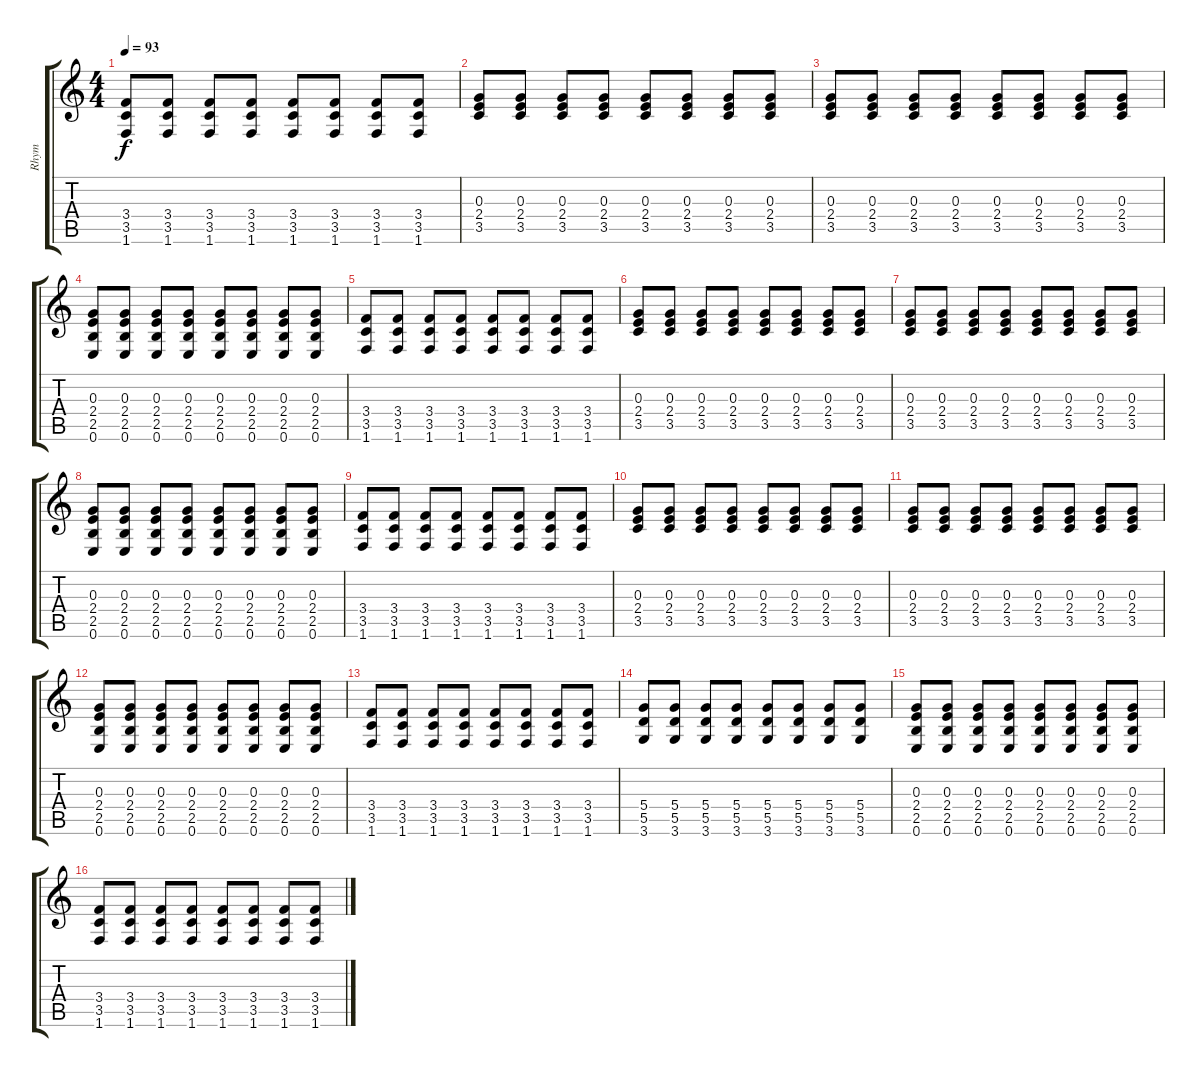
\track ("Rhym" "Rhym") {instrument electricguitarjazz}
\staff {score tabs}
\tuning (E4 B3 G3 D3 A2 E2) {hide}
\ts (4 4)
\tempo 93
\clef g2
\ks c
(3.4 3.5 1.6).8{dy f} (3.4 3.5 1.6).8 (3.4 3.5 1.6).8 (3.4 3.5 1.6).8 (3.4 3.5 1.6).8 (3.4 3.5 1.6).8 (3.4 3.5 1.6).8 (3.4 3.5 1.6).8 |
(0.3 2.4 3.5).8 (0.3 2.4 3.5).8 (0.3 2.4 3.5).8 (0.3 2.4 3.5).8 (0.3 2.4 3.5).8 (0.3 2.4 3.5).8 (0.3 2.4 3.5).8 (0.3 2.4 3.5).8 |
(0.3 2.4 3.5).8 (0.3 2.4 3.5).8 (0.3 2.4 3.5).8 (0.3 2.4 3.5).8 (0.3 2.4 3.5).8 (0.3 2.4 3.5).8 (0.3 2.4 3.5).8 (0.3 2.4 3.5).8 |
(0.3 2.4 2.5 0.6).8 (0.3 2.4 2.5 0.6).8 (0.3 2.4 2.5 0.6).8 (0.3 2.4 2.5 0.6).8 (0.3 2.4 2.5 0.6).8 (0.3 2.4 2.5 0.6).8 (0.3 2.4 2.5 0.6).8 (0.3 2.4 2.5 0.6).8 |
(3.4 3.5 1.6).8 (3.4 3.5 1.6).8 (3.4 3.5 1.6).8 (3.4 3.5 1.6).8 (3.4 3.5 1.6).8 (3.4 3.5 1.6).8 (3.4 3.5 1.6).8 (3.4 3.5 1.6).8 |
(0.3 2.4 3.5).8 (0.3 2.4 3.5).8 (0.3 2.4 3.5).8 (0.3 2.4 3.5).8 (0.3 2.4 3.5).8 (0.3 2.4 3.5).8 (0.3 2.4 3.5).8 (0.3 2.4 3.5).8 |
(0.3 2.4 3.5).8 (0.3 2.4 3.5).8 (0.3 2.4 3.5).8 (0.3 2.4 3.5).8 (0.3 2.4 3.5).8 (0.3 2.4 3.5).8 (0.3 2.4 3.5).8 (0.3 2.4 3.5).8 |
(0.3 2.4 2.5 0.6).8 (0.3 2.4 2.5 0.6).8 (0.3 2.4 2.5 0.6).8 (0.3 2.4 2.5 0.6).8 (0.3 2.4 2.5 0.6).8 (0.3 2.4 2.5 0.6).8 (0.3 2.4 2.5 0.6).8 (0.3 2.4 2.5 0.6).8 |
(3.4 3.5 1.6).8 (3.4 3.5 1.6).8 (3.4 3.5 1.6).8 (3.4 3.5 1.6).8 (3.4 3.5 1.6).8 (3.4 3.5 1.6).8 (3.4 3.5 1.6).8 (3.4 3.5 1.6).8 |
(0.3 2.4 3.5).8 (0.3 2.4 3.5).8 (0.3 2.4 3.5).8 (0.3 2.4 3.5).8 (0.3 2.4 3.5).8 (0.3 2.4 3.5).8 (0.3 2.4 3.5).8 (0.3 2.4 3.5).8 |
(0.3 2.4 3.5).8 (0.3 2.4 3.5).8 (0.3 2.4 3.5).8 (0.3 2.4 3.5).8 (0.3 2.4 3.5).8 (0.3 2.4 3.5).8 (0.3 2.4 3.5).8 (0.3 2.4 3.5).8 |
(0.3 2.4 2.5 0.6).8 (0.3 2.4 2.5 0.6).8 (0.3 2.4 2.5 0.6).8 (0.3 2.4 2.5 0.6).8 (0.3 2.4 2.5 0.6).8 (0.3 2.4 2.5 0.6).8 (0.3 2.4 2.5 0.6).8 (0.3 2.4 2.5 0.6).8 |
(3.4 3.5 1.6).8 (3.4 3.5 1.6).8 (3.4 3.5 1.6).8 (3.4 3.5 1.6).8 (3.4 3.5 1.6).8 (3.4 3.5 1.6).8 (3.4 3.5 1.6).8 (3.4 3.5 1.6).8 |
(5.4 5.5 3.6).8 (5.4 5.5 3.6).8 (5.4 5.5 3.6).8 (5.4 5.5 3.6).8 (5.4 5.5 3.6).8 (5.4 5.5 3.6).8 (5.4 5.5 3.6).8 (5.4 5.5 3.6).8 |
(0.3 2.4 2.5 0.6).8 (0.3 2.4 2.5 0.6).8 (0.3 2.4 2.5 0.6).8 (0.3 2.4 2.5 0.6).8 (0.3 2.4 2.5 0.6).8 (0.3 2.4 2.5 0.6).8 (0.3 2.4 2.5 0.6).8 (0.3 2.4 2.5 0.6).8 |
(3.4 3.5 1.6).8 (3.4 3.5 1.6).8 (3.4 3.5 1.6).8 (3.4 3.5 1.6).8 (3.4 3.5 1.6).8 (3.4 3.5 1.6).8 (3.4 3.5 1.6).8 (3.4 3.5 1.6).8
